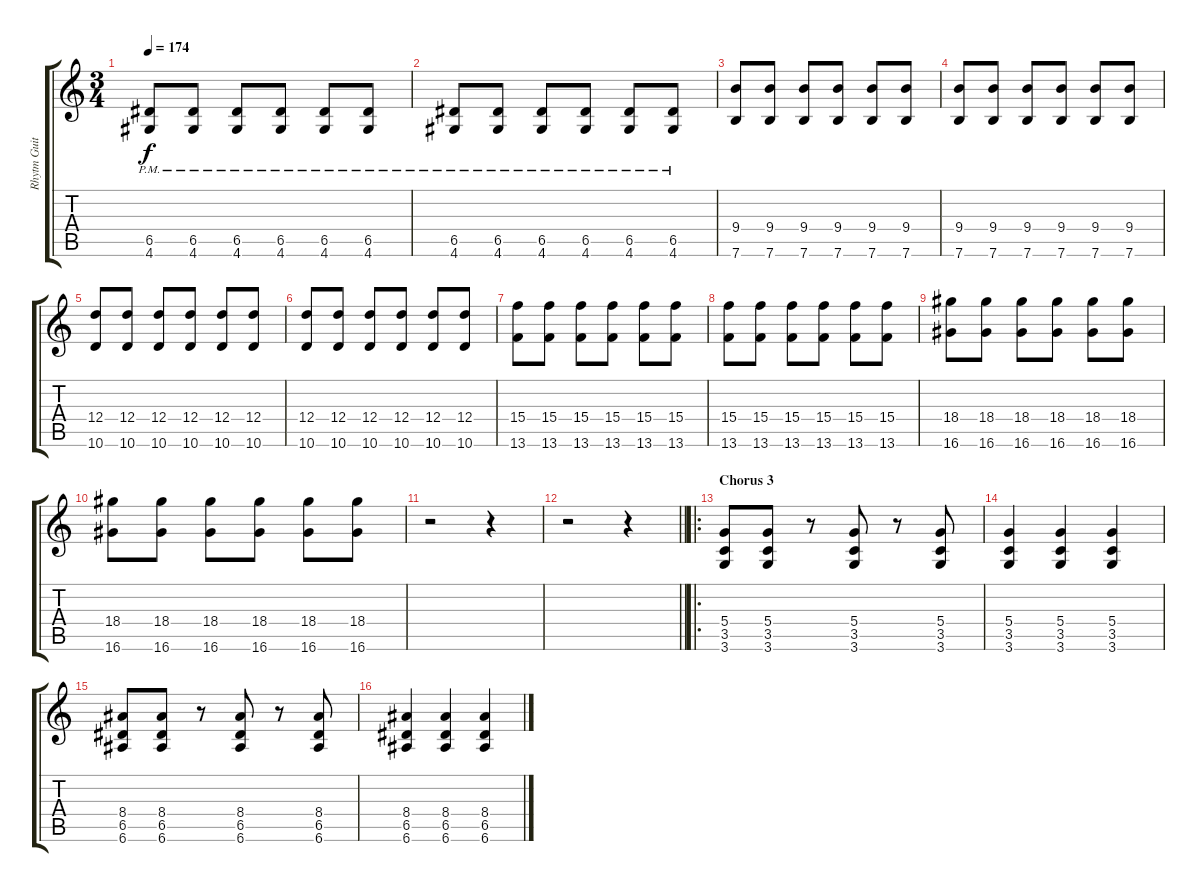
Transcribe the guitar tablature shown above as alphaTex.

\track ("Rhytm Guitar (Rudolf Schenker)" "Rhytm Guit") {instrument distortionguitar}
\staff {score tabs}
\tuning (E4 B3 G3 D3 A2 E2) {hide}
\ts (3 4)
\tempo 174
\clef g2
\ks c
(6.5{pm} 4.6{pm}).8{dy f} (6.5{pm} 4.6{pm}).8 (6.5{pm} 4.6{pm}).8 (6.5{pm} 4.6{pm}).8 (6.5{pm} 4.6{pm}).8 (6.5{pm} 4.6{pm}).8 |
(6.5{pm} 4.6{pm}).8 (6.5{pm} 4.6{pm}).8 (6.5{pm} 4.6{pm}).8 (6.5{pm} 4.6{pm}).8 (6.5{pm} 4.6{pm}).8 (6.5{pm} 4.6{pm}).8 |
(9.4 7.6).8 (9.4 7.6).8 (9.4 7.6).8 (9.4 7.6).8 (9.4 7.6).8 (9.4 7.6).8 |
(9.4 7.6).8 (9.4 7.6).8 (9.4 7.6).8 (9.4 7.6).8 (9.4 7.6).8 (9.4 7.6).8 |
(12.4 10.6).8 (12.4 10.6).8 (12.4 10.6).8 (12.4 10.6).8 (12.4 10.6).8 (12.4 10.6).8 |
(12.4 10.6).8 (12.4 10.6).8 (12.4 10.6).8 (12.4 10.6).8 (12.4 10.6).8 (12.4 10.6).8 |
(15.4 13.6).8 (15.4 13.6).8 (15.4 13.6).8 (15.4 13.6).8 (15.4 13.6).8 (15.4 13.6).8 |
(15.4 13.6).8 (15.4 13.6).8 (15.4 13.6).8 (15.4 13.6).8 (15.4 13.6).8 (15.4 13.6).8 |
(18.4 16.6).8 (18.4 16.6).8 (18.4 16.6).8 (18.4 16.6).8 (18.4 16.6).8 (18.4 16.6).8 |
(18.4 16.6).8 (18.4 16.6).8 (18.4 16.6).8 (18.4 16.6).8 (18.4 16.6).8 (18.4 16.6).8 |
r.2 r.4 |
\barLineRight lightlight
r.2 r.4 |
\ro
\section ("" "Chorus 3")
(5.4 3.5 3.6).8 (5.4 3.5 3.6).8 r.8 (5.4 3.5 3.6).8 r.8 (5.4 3.5 3.6).8 |
(5.4 3.5 3.6).4 (5.4 3.5 3.6).4 (5.4 3.5 3.6).4 |
(8.4 6.5 6.6).8 (8.4 6.5 6.6).8 r.8 (8.4 6.5 6.6).8 r.8 (8.4 6.5 6.6).8 |
(8.4 6.5 6.6).4 (8.4 6.5 6.6).4 (8.4 6.5 6.6).4
